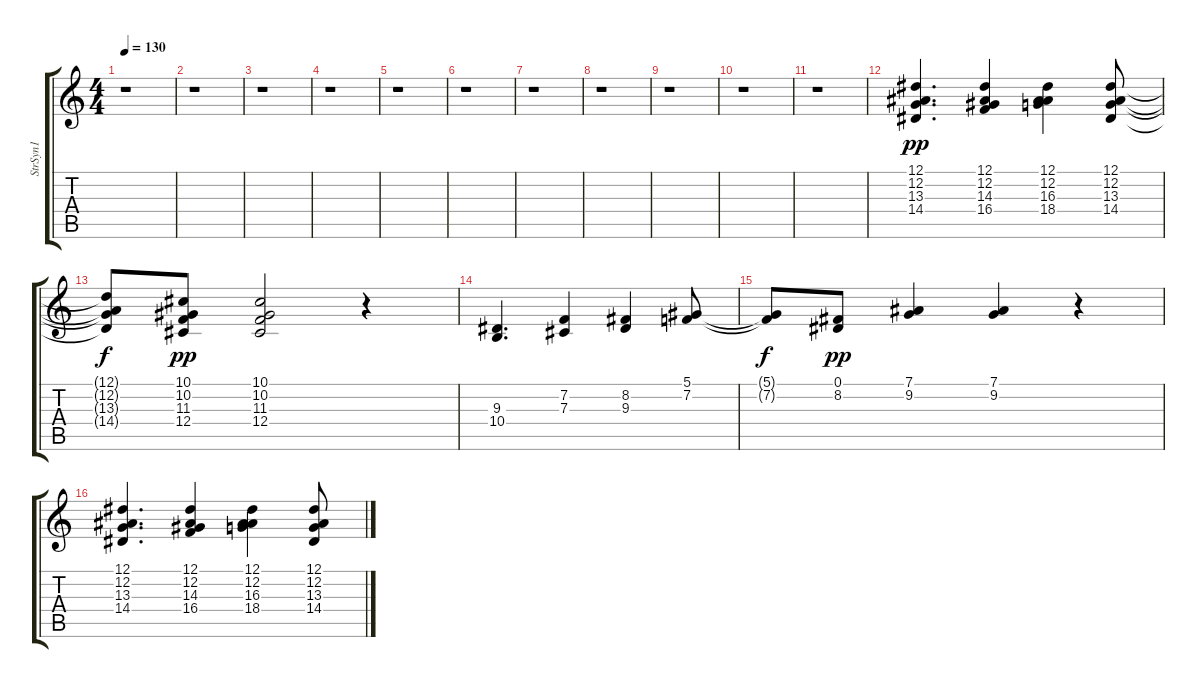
\track ("StrSyn1" "StrSyn1") {instrument synthstrings1}
\staff {score tabs}
\tuning (Eb4 Bb3 Gb3 Db3 Ab2 Eb2) {hide}
\ts (4 4)
\tempo 130
\clef g2
\ks c
r.1{dy pp} |
r.1 |
r.1 |
r.1 |
r.1 |
r.1 |
r.1 |
r.1 |
r.1 |
r.1 |
r.1 |
(12.1 12.2 13.3 14.4).4{d} (12.1 12.2 14.3 16.4).4 (12.1 12.2 16.3 18.4).4 (12.1 12.2 13.3 14.4).8 |
(12.1{t} 12.2{t} 13.3{t} 14.4{t}).8{dy f} (10.1 10.2 11.3 12.4).8{dy pp} (10.1 10.2 11.3 12.4).2 r.4 |
(9.3 10.4).4{d} (7.2 7.3).4 (8.2 9.3).4 (5.1 7.2).8 |
(5.1{t} 7.2{t}).8{dy f} (0.1 8.2).8{dy pp} (7.1 9.2).4 (7.1 9.2).4 r.4 |
(12.1 12.2 13.3 14.4).4{d} (12.1 12.2 14.3 16.4).4 (12.1 12.2 16.3 18.4).4 (12.1 12.2 13.3 14.4).8
